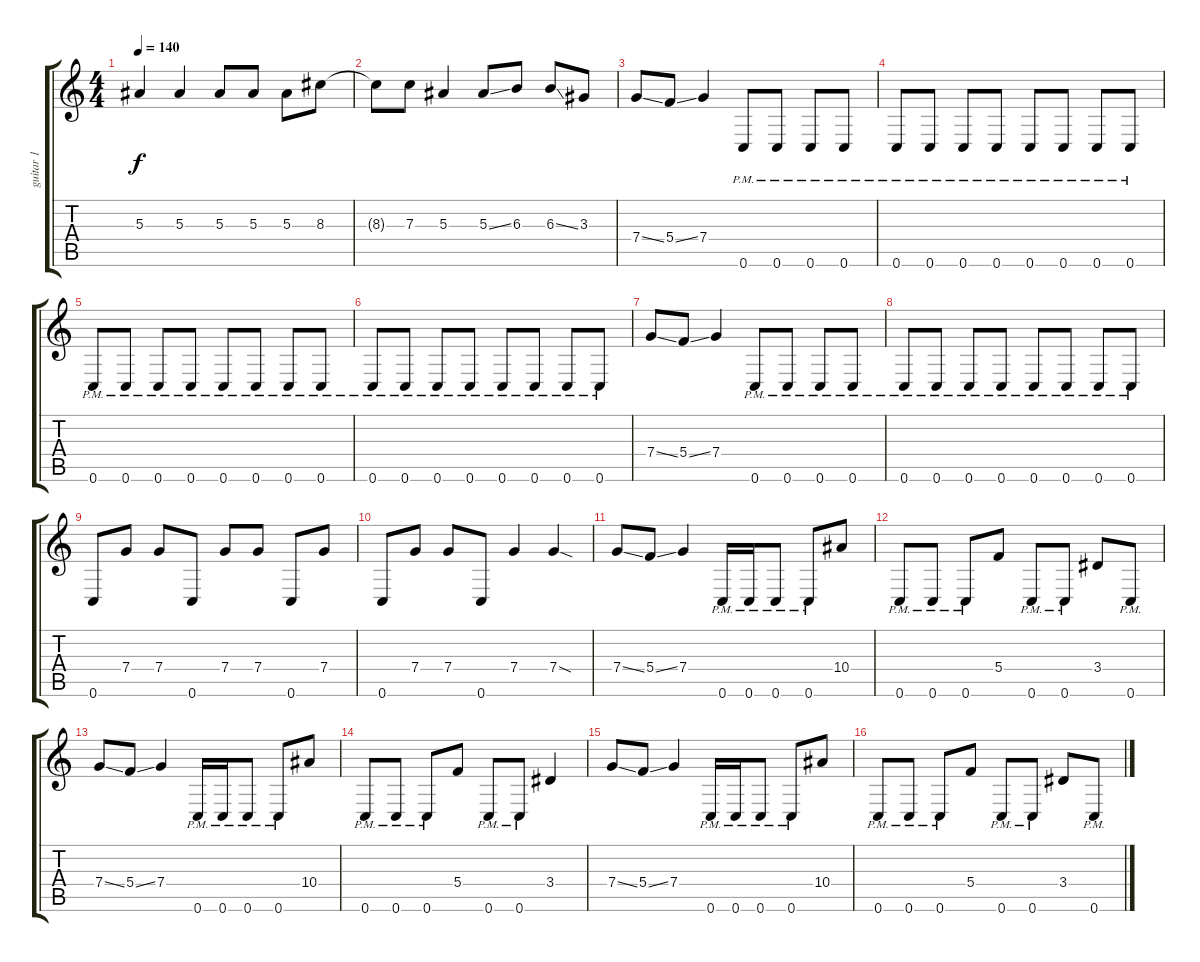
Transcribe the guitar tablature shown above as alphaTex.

\track ("guitar 1" "guitar 1") {instrument distortionguitar}
\staff {score tabs}
\tuning (D4 A3 F3 C3 G2 C2) {hide}
\ts (4 4)
\tempo 140
\clef g2
\ks c
5.3.4{dy f} 5.3.4 5.3.8 5.3.8 5.3.8 8.3.8 |
8.3{t}.8 7.3.8 5.3.4 5.3{ss}.8 6.3.8 6.3{ss}.8 3.3.8 |
7.4{ss}.8 5.4{ss}.8 7.4.4 0.6{pm}.8 0.6{pm}.8 0.6{pm}.8 0.6{pm}.8 |
0.6{pm}.8 0.6{pm}.8 0.6{pm}.8 0.6{pm}.8 0.6{pm}.8 0.6{pm}.8 0.6{pm}.8 0.6{pm}.8 |
0.6{pm}.8 0.6{pm}.8 0.6{pm}.8 0.6{pm}.8 0.6{pm}.8 0.6{pm}.8 0.6{pm}.8 0.6{pm}.8 |
0.6{pm}.8 0.6{pm}.8 0.6{pm}.8 0.6{pm}.8 0.6{pm}.8 0.6{pm}.8 0.6{pm}.8 0.6{pm}.8 |
7.4{ss}.8 5.4{ss}.8 7.4.4 0.6{pm}.8 0.6{pm}.8 0.6{pm}.8 0.6{pm}.8 |
0.6{pm}.8 0.6{pm}.8 0.6{pm}.8 0.6{pm}.8 0.6{pm}.8 0.6{pm}.8 0.6{pm}.8 0.6{pm}.8 |
0.6.8 7.4.8 7.4.8 0.6.8 7.4.8 7.4.8 0.6.8 7.4.8 |
0.6.8 7.4.8 7.4.8 0.6.8 7.4.4 7.4{sod}.4 |
7.4{ss}.8 5.4{ss}.8 7.4.4 0.6{pm}.16 0.6{pm}.16 0.6{pm}.8 0.6{pm}.8 10.4.8 |
0.6{pm}.8 0.6{pm}.8 0.6{pm}.8 5.4.8 0.6{pm}.8 0.6{pm}.8 3.4.8 0.6{pm}.8 |
7.4{ss}.8 5.4{ss}.8 7.4.4 0.6{pm}.16 0.6{pm}.16 0.6{pm}.8 0.6{pm}.8 10.4.8 |
0.6{pm}.8 0.6{pm}.8 0.6{pm}.8 5.4.8 0.6{pm}.8 0.6{pm}.8 3.4.4 |
7.4{ss}.8 5.4{ss}.8 7.4.4 0.6{pm}.16 0.6{pm}.16 0.6{pm}.8 0.6{pm}.8 10.4.8 |
0.6{pm}.8 0.6{pm}.8 0.6{pm}.8 5.4.8 0.6{pm}.8 0.6{pm}.8 3.4.8 0.6{pm}.8
